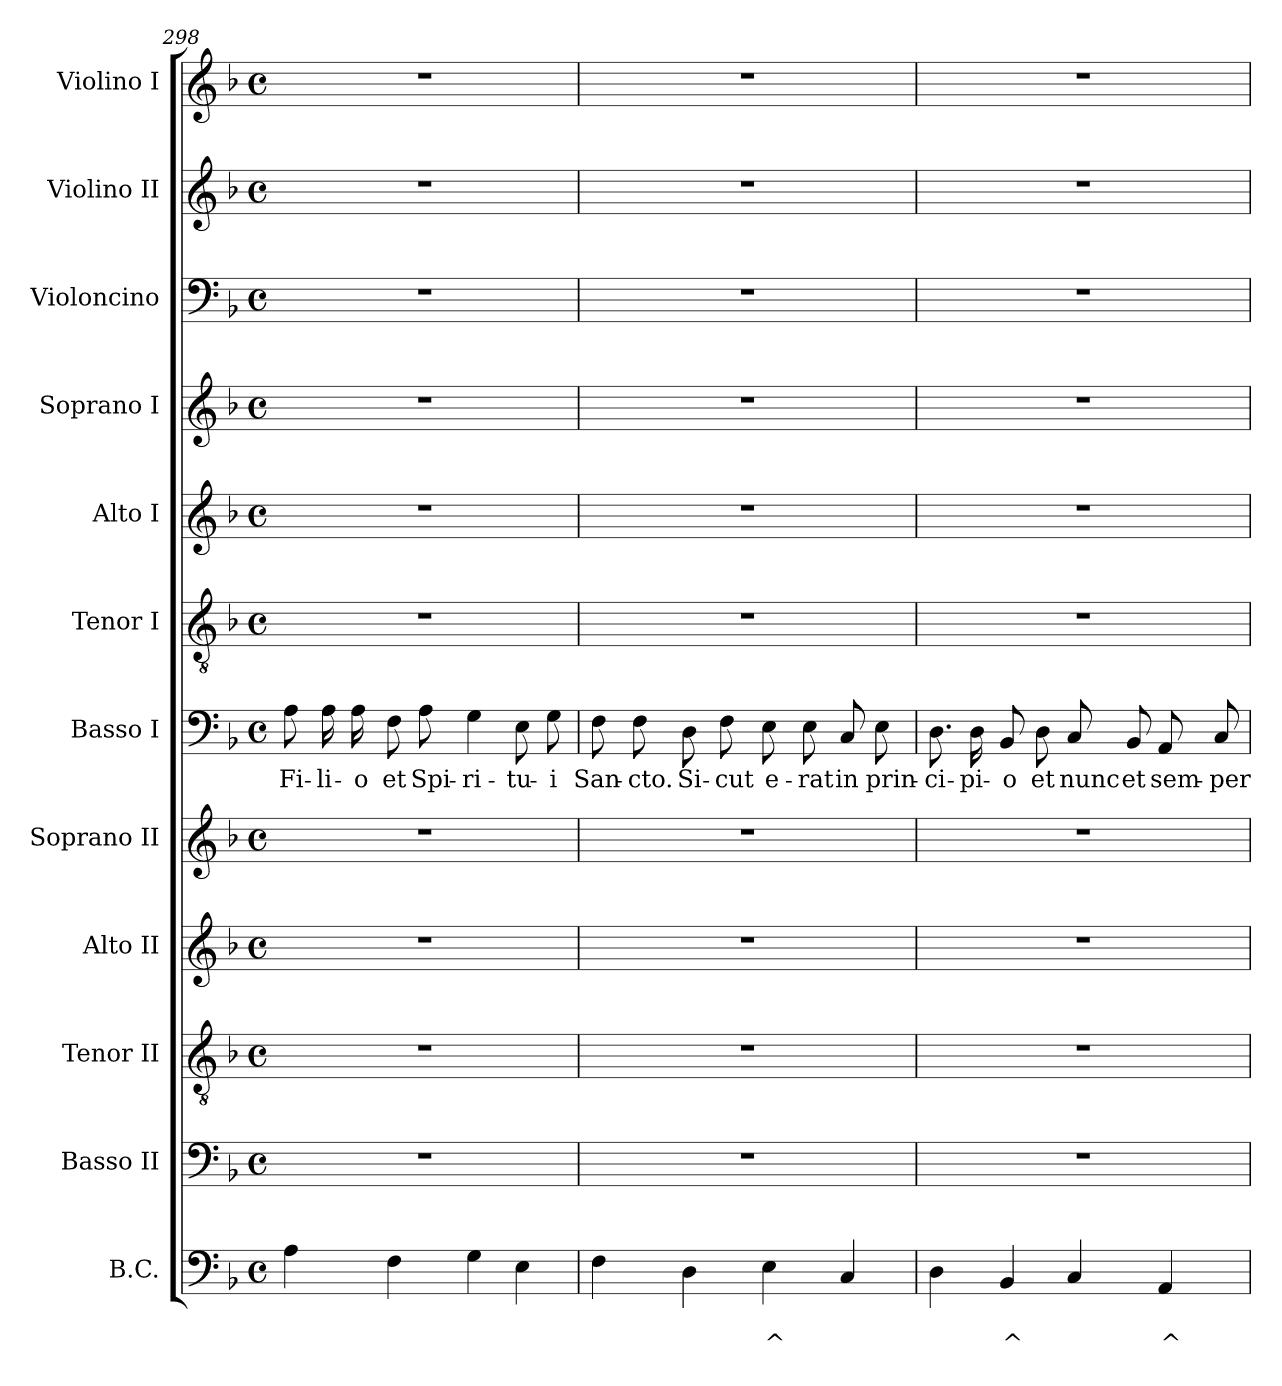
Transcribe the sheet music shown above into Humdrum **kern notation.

**kern	**text	**text	**kern	**kern	**kern	**kern	**kern	**text	**kern	**kern	**kern	**kern	**kern	**kern
*part12	*part12	*part12	*part11	*part10	*part9	*part8	*part7	*part7	*part6	*part5	*part4	*part3	*part2	*part1
*staff12	*staff12	*staff12	*staff11	*staff10	*staff9	*staff8	*staff7	*staff7	*staff6	*staff5	*staff4	*staff3	*staff2	*staff1
*I"B.C.	*	*	*I"Basso II	*I"Tenor II	*I"Alto II	*I"Soprano II	*I"Basso I	*	*I"Tenor I	*I"Alto I	*I"Soprano I	*I"Violoncino	*I"Violino II	*I"Violino I
*I'BC	*	*	*I'B 2	*I'T 2	*I'A 2	*I'S 2	*I'B 1	*	*I'T 1	*I'A 1	*I'S 1	*I'Vc.	*I'Vln. II	*I'Vln. I
*clefF4	*	*	*clefF4	*clefGv2	*clefG2	*clefG2	*clefF4	*	*clefGv2	*clefG2	*clefG2	*clefF4	*clefG2	*clefG2
*k[b-]	*	*	*k[b-]	*k[b-]	*k[b-]	*k[b-]	*k[b-]	*	*k[b-]	*k[b-]	*k[b-]	*k[b-]	*k[b-]	*k[b-]
*F:	*	*	*F:	*F:	*F:	*F:	*F:	*	*F:	*F:	*F:	*F:	*F:	*F:
*M4/4	*	*	*M4/4	*M4/4	*M4/4	*M4/4	*M4/4	*	*M4/4	*M4/4	*M4/4	*M4/4	*M4/4	*M4/4
*met(c)	*	*	*met(c)	*met(c)	*met(c)	*met(c)	*met(c)	*	*met(c)	*met(c)	*met(c)	*met(c)	*met(c)	*met(c)
=298	=298	=298	=298	=298	=298	=298	=298	=298	=298	=298	=298	=298	=298	=298
!	!	!	!	!	!	!	!	!LO:LY:b	!	!	!	!	!	!
4A\	.	.	1r	1r	1r	1r	8A\	Fi-	1r	1r	1r	1r	1r	1r
!	!	!	!	!	!	!	!	!LO:LY:b	!	!	!	!	!	!
.	.	.	.	.	.	.	16A\	-li-	.	.	.	.	.	.
!	!	!	!	!	!	!	!	!LO:LY:b	!	!	!	!	!	!
.	.	.	.	.	.	.	16A\	-o	.	.	.	.	.	.
!	!	!	!	!	!	!	!	!LO:LY:b	!	!	!	!	!	!
4F\	.	.	.	.	.	.	8F\	et	.	.	.	.	.	.
!	!	!	!	!	!	!	!	!LO:LY:b	!	!	!	!	!	!
.	.	.	.	.	.	.	8A\	Spi-	.	.	.	.	.	.
!	!	!	!	!	!	!	!	!LO:LY:b	!	!	!	!	!	!
4G\	.	.	.	.	.	.	4G\	-ri-	.	.	.	.	.	.
!	!	!	!	!	!	!	!	!LO:LY:b	!	!	!	!	!	!
4E\	.	.	.	.	.	.	8E\	-tu-	.	.	.	.	.	.
!	!	!	!	!	!	!	!	!LO:LY:b	!	!	!	!	!	!
.	.	.	.	.	.	.	8G\	-i	.	.	.	.	.	.
=299	=299	=299	=299	=299	=299	=299	=299	=299	=299	=299	=299	=299	=299	=299
!	!	!	!	!	!	!	!	!LO:LY:b	!	!	!	!	!	!
4F\	.	.	1r	1r	1r	1r	8F\	San-	1r	1r	1r	1r	1r	1r
!	!	!	!	!	!	!	!	!LO:LY:b	!	!	!	!	!	!
.	.	.	.	.	.	.	8F\	-cto.	.	.	.	.	.	.
!	!	!	!	!	!	!	!	!LO:LY:b	!	!	!	!	!	!
4D\	.	.	.	.	.	.	8D\	Si-	.	.	.	.	.	.
!	!	!	!	!	!	!	!	!LO:LY:b	!	!	!	!	!	!
.	.	.	.	.	.	.	8F\	-cut	.	.	.	.	.	.
!	!	!LO:LY:b	!	!	!	!	!	!	!	!	!	!	!	!
!	!	!	!	!	!	!	!	!LO:LY:b	!	!	!	!	!	!
4E\	.	^	.	.	.	.	8E\	e-	.	.	.	.	.	.
!	!	!	!	!	!	!	!	!LO:LY:b	!	!	!	!	!	!
.	.	.	.	.	.	.	8E\	-rat	.	.	.	.	.	.
!	!	!	!	!	!	!	!	!LO:LY:b	!	!	!	!	!	!
4C/	.	.	.	.	.	.	8C/	in	.	.	.	.	.	.
!	!	!	!	!	!	!	!	!LO:LY:b	!	!	!	!	!	!
.	.	.	.	.	.	.	8E\	prin-	.	.	.	.	.	.
=300	=300	=300	=300	=300	=300	=300	=300	=300	=300	=300	=300	=300	=300	=300
!	!	!	!	!	!	!	!	!LO:LY:b	!	!	!	!	!	!
4D\	.	.	1r	1r	1r	1r	8.D\	-ci-	1r	1r	1r	1r	1r	1r
!	!	!	!	!	!	!	!	!LO:LY:b	!	!	!	!	!	!
.	.	.	.	.	.	.	16D\	-pi-	.	.	.	.	.	.
!	!	!LO:LY:b	!	!	!	!	!	!	!	!	!	!	!	!
!	!	!	!	!	!	!	!	!LO:LY:b	!	!	!	!	!	!
4BB-/	.	^	.	.	.	.	8BB-/	-o	.	.	.	.	.	.
!	!	!	!	!	!	!	!	!LO:LY:b	!	!	!	!	!	!
.	.	.	.	.	.	.	8D\	et	.	.	.	.	.	.
!	!	!	!	!	!	!	!	!LO:LY:b	!	!	!	!	!	!
4C/	.	.	.	.	.	.	8C/	nunc	.	.	.	.	.	.
!	!	!	!	!	!	!	!	!LO:LY:b	!	!	!	!	!	!
.	.	.	.	.	.	.	8BB-/	et	.	.	.	.	.	.
!	!	!LO:LY:b	!	!	!	!	!	!	!	!	!	!	!	!
!	!	!	!	!	!	!	!	!LO:LY:b	!	!	!	!	!	!
4AA/	.	^	.	.	.	.	8AA/	sem-	.	.	.	.	.	.
!	!	!	!	!	!	!	!	!LO:LY:b	!	!	!	!	!	!
.	.	.	.	.	.	.	8C/	-per	.	.	.	.	.	.
=	=	=	=	=	=	=	=	=	=	=	=	=	=	=
*-	*-	*-	*-	*-	*-	*-	*-	*-	*-	*-	*-	*-	*-	*-
